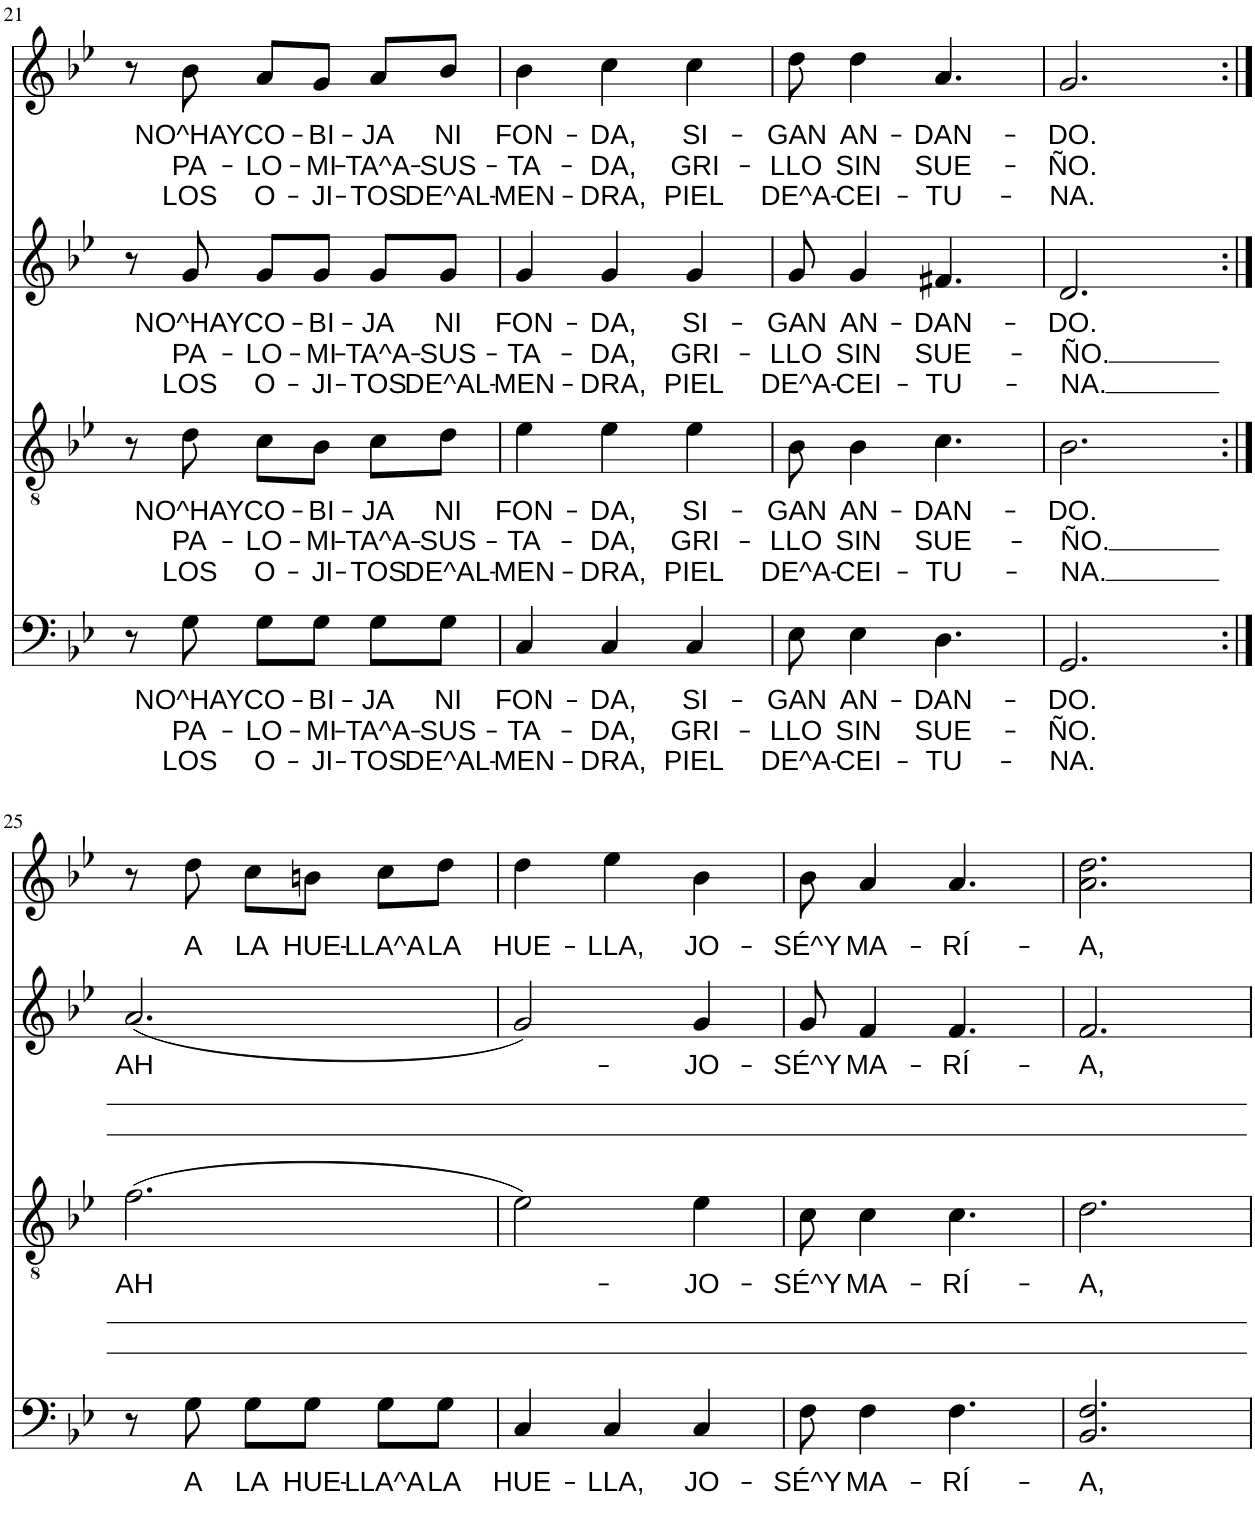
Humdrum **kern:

**kern	**text	**text	**text	**kern	**text	**text	**text	**kern	**text	**text	**text	**kern	**text	**text	**text
*part4	*part4	*part4	*part4	*part3	*part3	*part3	*part3	*part2	*part2	*part2	*part2	*part1	*part1	*part1	*part1
*staff4	*staff4	*staff4	*staff4	*staff3	*staff3	*staff3	*staff3	*staff2	*staff2	*staff2	*staff2	*staff1	*staff1	*staff1	*staff1
*I"B	*	*	*	*I"T	*	*	*	*I"C	*	*	*	*I"S	*	*	*
!!LO:PB:g=z
*clefF4	*	*	*	*clefGv2	*	*	*	*clefG2	*	*	*	*clefG2	*	*	*
*k[b-e-]	*	*	*	*k[b-e-]	*	*	*	*k[b-e-]	*	*	*	*k[b-e-]	*	*	*
*B-:	*	*	*	*B-:	*	*	*	*B-:	*	*	*	*B-:	*	*	*
*M3/4	*	*	*	*M3/4	*	*	*	*M3/4	*	*	*	*M3/4	*	*	*
=21	=21	=21	=21	=21	=21	=21	=21	=21	=21	=21	=21	=21	=21	=21	=21
8r	.	.	.	8r	.	.	.	8r	.	.	.	8r	.	.	.
!	!LO:LY:b	!LO:LY:b	!LO:LY:b	!	!LO:LY:b	!LO:LY:b	!LO:LY:b	!	!LO:LY:b	!LO:LY:b	!LO:LY:b	!	!LO:LY:b	!LO:LY:b	!LO:LY:b
8G\	NO^HAY	PA-	-LOS	8d\	NO^HAY	PA-	-LOS	8g/	NO^HAY	PA-	-LOS	8b-\	NO^HAY	PA-	-LOS
!	!LO:LY:b	!LO:LY:b	!LO:LY:b	!	!LO:LY:b	!LO:LY:b	!LO:LY:b	!	!LO:LY:b	!LO:LY:b	!LO:LY:b	!	!LO:LY:b	!LO:LY:b	!LO:LY:b
8G\L	CO-	-LO-	-O-	8c\L	CO-	-LO-	-O-	8g/L	CO-	-LO-	-O-	8a/L	CO-	-LO-	-O-
!	!LO:LY:b	!LO:LY:b	!LO:LY:b	!	!LO:LY:b	!LO:LY:b	!LO:LY:b	!	!LO:LY:b	!LO:LY:b	!LO:LY:b	!	!LO:LY:b	!LO:LY:b	!LO:LY:b
8G\J	-BI-	-MI-	-JI-	8B-\J	-BI-	-MI-	-JI-	8g/J	-BI-	-MI-	-JI-	8g/J	-BI-	-MI-	-JI-
!	!LO:LY:b	!LO:LY:b	!LO:LY:b	!	!LO:LY:b	!LO:LY:b	!LO:LY:b	!	!LO:LY:b	!LO:LY:b	!LO:LY:b	!	!LO:LY:b	!LO:LY:b	!LO:LY:b
8G\L	-JA	TA^A-	-TOS	8c\L	-JA	TA^A-	-TOS	8g/L	-JA	TA^A-	-TOS	8a/L	-JA	TA^A-	-TOS
!	!LO:LY:b	!LO:LY:b	!LO:LY:b	!	!LO:LY:b	!LO:LY:b	!LO:LY:b	!	!LO:LY:b	!LO:LY:b	!LO:LY:b	!	!LO:LY:b	!LO:LY:b	!LO:LY:b
8G\J	NI	SUS-	-DE^AL-	8d\J	NI	SUS-	-DE^AL-	8g/J	NI	SUS-	-DE^AL-	8b-/J	NI	SUS-	-DE^AL-
=22	=22	=22	=22	=22	=22	=22	=22	=22	=22	=22	=22	=22	=22	=22	=22
!	!LO:LY:b	!LO:LY:b	!LO:LY:b	!	!LO:LY:b	!LO:LY:b	!LO:LY:b	!	!LO:LY:b	!LO:LY:b	!LO:LY:b	!	!LO:LY:b	!LO:LY:b	!LO:LY:b
4C/	-FON-	-TA-	-MEN-	4e-\	-FON-	-TA-	-MEN-	4g/	-FON-	-TA-	-MEN-	4b-\	-FON-	-TA-	-MEN-
!	!LO:LY:b	!LO:LY:b	!LO:LY:b	!	!LO:LY:b	!LO:LY:b	!LO:LY:b	!	!LO:LY:b	!LO:LY:b	!LO:LY:b	!	!LO:LY:b	!LO:LY:b	!LO:LY:b
4C/	-DA,	DA,	DRA,	4e-\	-DA,	DA,	DRA,	4g/	-DA,	DA,	DRA,	4cc\	-DA,	DA,	DRA,
!	!LO:LY:b	!LO:LY:b	!LO:LY:b	!	!LO:LY:b	!LO:LY:b	!LO:LY:b	!	!LO:LY:b	!LO:LY:b	!LO:LY:b	!	!LO:LY:b	!LO:LY:b	!LO:LY:b
4C/	SI-	-GRI-	-PIEL	4e-\	SI-	-GRI-	-PIEL	4g/	SI-	-GRI-	-PIEL	4cc\	SI-	-GRI-	-PIEL
=23	=23	=23	=23	=23	=23	=23	=23	=23	=23	=23	=23	=23	=23	=23	=23
!	!LO:LY:b	!LO:LY:b	!LO:LY:b	!	!LO:LY:b	!LO:LY:b	!LO:LY:b	!	!LO:LY:b	!LO:LY:b	!LO:LY:b	!	!LO:LY:b	!LO:LY:b	!LO:LY:b
8E-\	GAN	LLO	DE^A-	8B-\	GAN	LLO	DE^A-	8g/	GAN	LLO	DE^A-	8dd\	GAN	LLO	DE^A-
!	!LO:LY:b	!LO:LY:b	!LO:LY:b	!	!LO:LY:b	!LO:LY:b	!LO:LY:b	!	!LO:LY:b	!LO:LY:b	!LO:LY:b	!	!LO:LY:b	!LO:LY:b	!LO:LY:b
4E-\	-AN-	-SIN	CEI-	4B-\	-AN-	-SIN	CEI-	4g/	-AN-	-SIN	CEI-	4dd\	-AN-	-SIN	CEI-
!	!LO:LY:b	!LO:LY:b	!LO:LY:b	!	!LO:LY:b	!LO:LY:b	!LO:LY:b	!	!LO:LY:b	!LO:LY:b	!LO:LY:b	!	!LO:LY:b	!LO:LY:b	!LO:LY:b
4.D\	-DAN-	-SUE-	-TU-	4.c\	-DAN-	-SUE-	-TU-	4.f#X/	-DAN-	-SUE-	-TU-	4.a/	-DAN-	-SUE-	-TU-
=24	=24	=24	=24	=24	=24	=24	=24	=24	=24	=24	=24	=24	=24	=24	=24
!	!LO:LY:b	!LO:LY:b	!LO:LY:b	!	!LO:LY:b	!LO:LY:b	!LO:LY:b	!	!LO:LY:b	!LO:LY:b	!LO:LY:b	!	!LO:LY:b	!LO:LY:b	!LO:LY:b
2.GG/	-DO.	ÑO.	NA.	2.B-\	-DO.	ÑO.	NA.	2.d/	-DO.	ÑO.	NA.	2.g/	-DO.	ÑO.	NA.
!!LO:LB:g=z
=25:|!	=25:|!	=25:|!	=25:|!	=25:|!	=25:|!	=25:|!	=25:|!	=25:|!	=25:|!	=25:|!	=25:|!	=25:|!	=25:|!	=25:|!	=25:|!
!	!	!	!	!	!LO:LY:b	!	!	!	!LO:LY:b	!	!	!	!	!	!
8r	.	.	.	(2.f\	AH	.	.	(2.a/	AH	.	.	8r	.	.	.
!	!LO:LY:b	!	!	!	!	!	!	!	!	!	!	!	!LO:LY:b	!	!
8G\	A	.	.	.	.	.	.	.	.	.	.	8dd\	A	.	.
!	!LO:LY:b	!	!	!	!	!	!	!	!	!	!	!	!LO:LY:b	!	!
8G\L	LA	.	.	.	.	.	.	.	.	.	.	8cc\L	LA	.	.
!	!LO:LY:b	!	!	!	!	!	!	!	!	!	!	!	!LO:LY:b	!	!
8G\J	HUE-	.	.	.	.	.	.	.	.	.	.	8bn\J	HUE-	.	.
!	!LO:LY:b	!	!	!	!	!	!	!	!	!	!	!	!LO:LY:b	!	!
8G\L	-LLA^A	.	.	.	.	.	.	.	.	.	.	8cc\L	-LLA^A	.	.
!	!LO:LY:b	!	!	!	!	!	!	!	!	!	!	!	!LO:LY:b	!	!
8G\J	LA	.	.	.	.	.	.	.	.	.	.	8dd\J	LA	.	.
=26	=26	=26	=26	=26	=26	=26	=26	=26	=26	=26	=26	=26	=26	=26	=26
!	!LO:LY:b	!	!	!	!	!	!	!	!	!	!	!	!LO:LY:b	!	!
4C/	HUE-	.	.	2e-\)	.	.	.	2g/)	.	.	.	4dd\	HUE-	.	.
!	!LO:LY:b	!	!	!	!	!	!	!	!	!	!	!	!LO:LY:b	!	!
4C/	-LLA,	.	.	.	.	.	.	.	.	.	.	4ee-\	-LLA,	.	.
!	!LO:LY:b	!	!	!	!LO:LY:b	!	!	!	!LO:LY:b	!	!	!	!LO:LY:b	!	!
4C/	JO-	.	.	4e-\	-JO-	.	.	4g/	-JO-	.	.	4b-\	JO-	.	.
=27	=27	=27	=27	=27	=27	=27	=27	=27	=27	=27	=27	=27	=27	=27	=27
!	!LO:LY:b	!	!	!	!LO:LY:b	!	!	!	!LO:LY:b	!	!	!	!LO:LY:b	!	!
8F\	-SÉ^Y	.	.	8c\	-SÉ^Y	.	.	8g/	-SÉ^Y	.	.	8b-\	-SÉ^Y	.	.
!	!LO:LY:b	!	!	!	!LO:LY:b	!	!	!	!LO:LY:b	!	!	!	!LO:LY:b	!	!
4F\	MA-	.	.	4c\	MA-	.	.	4f/	MA-	.	.	4a/	MA-	.	.
!	!LO:LY:b	!	!	!	!LO:LY:b	!	!	!	!LO:LY:b	!	!	!	!LO:LY:b	!	!
4.F\	-RÍ-	.	.	4.c\	-RÍ-	.	.	4.f/	-RÍ-	.	.	4.a/	-RÍ-	.	.
=28	=28	=28	=28	=28	=28	=28	=28	=28	=28	=28	=28	=28	=28	=28	=28
!	!LO:LY:b	!	!	!	!LO:LY:b	!	!	!	!LO:LY:b	!	!	!	!LO:LY:b	!	!
2.BB-/ 2.F/	-A,	.	.	2.d\	-A,	.	.	2.f/	-A,	.	.	2.a\ 2.dd\	-A,	.	.
=	=	=	=	=	=	=	=	=	=	=	=	=	=	=	=
*-	*-	*-	*-	*-	*-	*-	*-	*-	*-	*-	*-	*-	*-	*-	*-
